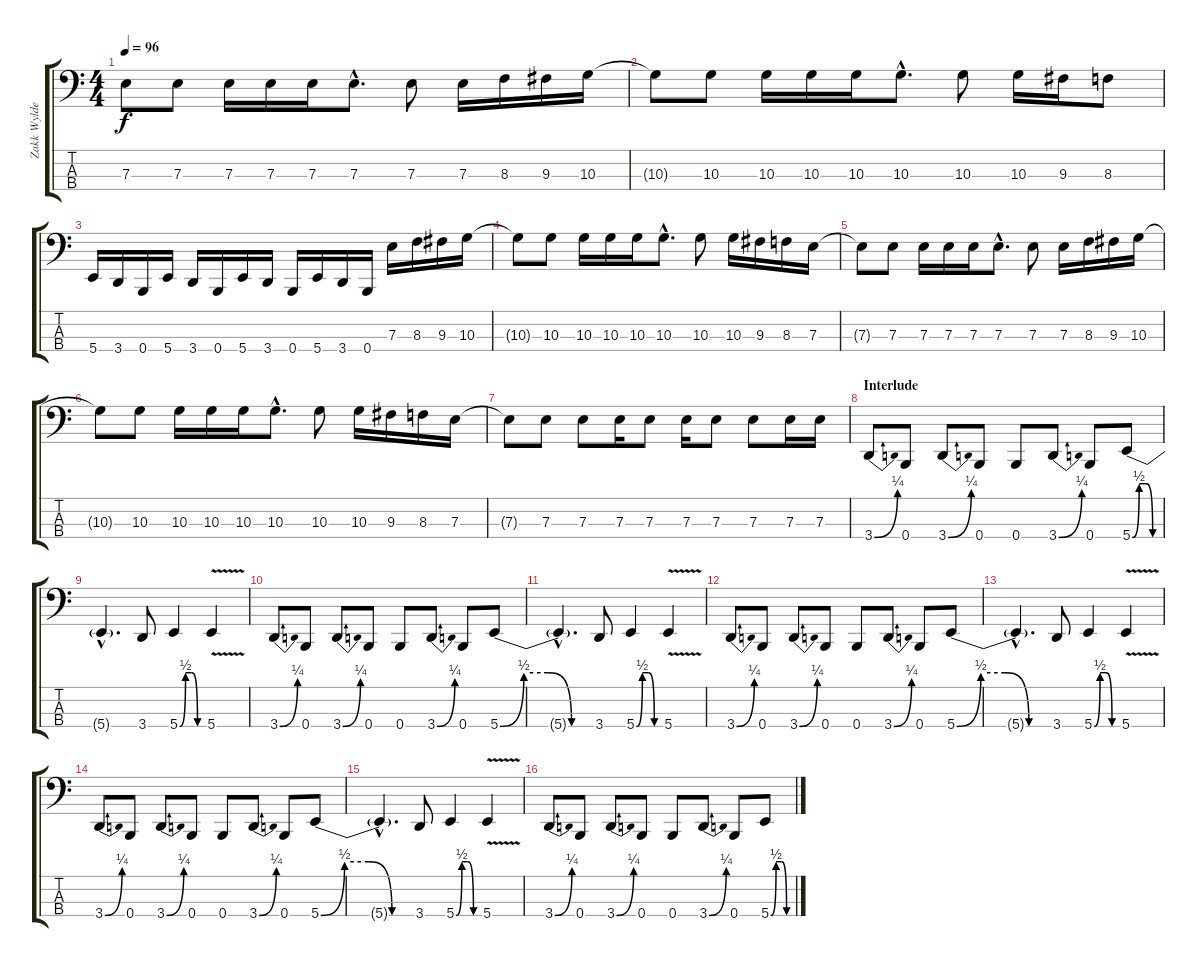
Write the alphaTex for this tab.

\track ("Zakk Wylde (Bass)" "Zakk Wylde") {instrument electricbassfinger}
\staff {score tabs}
\tuning (G2 D2 A1 B0) {hide}
\ts (4 4)
\tempo 96
\clef f4
\ks c
7.3{t}.8{dy f} 7.3.8 7.3.16 7.3.16 7.3.16 7.3{hac}.8{d} 7.3.8 7.3.16 8.3.16 9.3.16 10.3.16 |
10.3{t}.8 10.3.8 10.3.16 10.3.16 10.3.16 10.3{hac}.8{d} 10.3.8 10.3.16 9.3.16 8.3.8 |
5.4.16 3.4.16 0.4.16 5.4.16 3.4.16 0.4.16 5.4.16 3.4.16 0.4.16 5.4.16 3.4.16 0.4.16 7.3.16 8.3.16 9.3.16 10.3.16 |
10.3{t}.8 10.3.8 10.3.16 10.3.16 10.3.16 10.3{hac}.8{d} 10.3.8 10.3.16 9.3.16 8.3.16 7.3.16 |
7.3{t}.8 7.3.8 7.3.16 7.3.16 7.3.16 7.3{hac}.8{d} 7.3.8 7.3.16 8.3.16 9.3.16 10.3.16 |
10.3{t}.8 10.3.8 10.3.16 10.3.16 10.3.16 10.3{hac}.8{d} 10.3.8 10.3.16 9.3.16 8.3.16 7.3.16 |
7.3{t}.8 7.3.8 7.3.8 7.3.16 7.3.8 7.3.16 7.3.8 7.3.8 7.3.16 7.3.16 |
\section ("" "Interlude")
3.4{be (bend 0 0 60 1)}.8 0.4.8 3.4{be (bend 0 0 60 1)}.8 0.4.8 0.4.8 3.4{be (bend 0 0 60 1)}.8 0.4.8 5.4{be (custom 0 0 15 2 30 2 45 0 60 0)}.8 |
5.4{hac t}.4{d} 3.4.8 5.4{be (custom 0 0 15 2 30 2 45 0 60 0)}.4 5.4{v}.4 |
3.4{be (bend 0 0 60 1)}.8 0.4.8 3.4{be (bend 0 0 60 1)}.8 0.4.8 0.4.8 3.4{be (bend 0 0 60 1)}.8 0.4.8 5.4{be (custom 0 0 15 2 30 2 45 0 60 0)}.8 |
5.4{hac t}.4{d} 3.4.8 5.4{be (custom 0 0 15 2 30 2 45 0 60 0)}.4 5.4{v}.4 |
3.4{be (bend 0 0 60 1)}.8 0.4.8 3.4{be (bend 0 0 60 1)}.8 0.4.8 0.4.8 3.4{be (bend 0 0 60 1)}.8 0.4.8 5.4{be (custom 0 0 15 2 30 2 45 0 60 0)}.8 |
5.4{hac t}.4{d} 3.4.8 5.4{be (custom 0 0 15 2 30 2 45 0 60 0)}.4 5.4{v}.4 |
3.4{be (bend 0 0 60 1)}.8 0.4.8 3.4{be (bend 0 0 60 1)}.8 0.4.8 0.4.8 3.4{be (bend 0 0 60 1)}.8 0.4.8 5.4{be (custom 0 0 15 2 30 2 45 0 60 0)}.8 |
5.4{hac t}.4{d} 3.4.8 5.4{be (custom 0 0 15 2 30 2 45 0 60 0)}.4 5.4{v}.4 |
3.4{be (bend 0 0 60 1)}.8 0.4.8 3.4{be (bend 0 0 60 1)}.8 0.4.8 0.4.8 3.4{be (bend 0 0 60 1)}.8 0.4.8 5.4{be (custom 0 0 15 2 30 2 45 0 60 0)}.8
